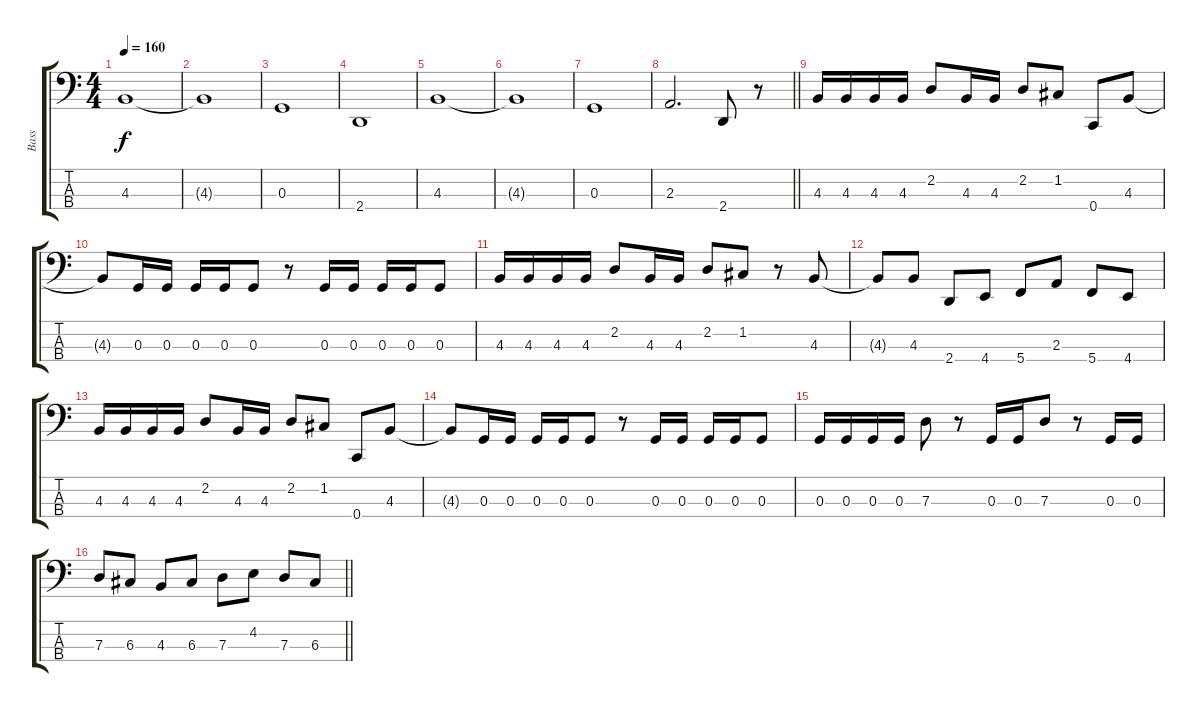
\track ("Bass" "Bass") {solo instrument electricbasspick}
\staff {score tabs}
\tuning (F2 C2 G1 C1) {hide}
\ts (4 4)
\section ("" "")
\tempo 160
\clef f4
\ks c
4.3.1{dy f instrument electricbasspick} |
4.3{t}.1 |
0.3.1 |
2.4.1 |
4.3.1 |
4.3{t}.1 |
0.3.1 |
\barLineRight lightlight
2.3.2{d} 2.4.8 r.8 |
\section ("" "")
4.3.16 4.3.16 4.3.16 4.3.16 2.2.8 4.3.16 4.3.16 2.2.8 1.2.8 0.4.8 4.3.8 |
4.3{t}.8 0.3.16 0.3.16 0.3.16 0.3.16 0.3.8 r.8 0.3.16 0.3.16 0.3.16 0.3.16 0.3.8 |
4.3.16 4.3.16 4.3.16 4.3.16 2.2.8 4.3.16 4.3.16 2.2.8 1.2.8 r.8 4.3.8 |
4.3{t}.8 4.3.8 2.4.8 4.4.8 5.4.8 2.3.8 5.4.8 4.4.8 |
4.3.16 4.3.16 4.3.16 4.3.16 2.2.8 4.3.16 4.3.16 2.2.8 1.2.8 0.4.8 4.3.8 |
4.3{t}.8 0.3.16 0.3.16 0.3.16 0.3.16 0.3.8 r.8 0.3.16 0.3.16 0.3.16 0.3.16 0.3.8 |
0.3.16 0.3.16 0.3.16 0.3.16 7.3.8 r.8 0.3.16 0.3.16 7.3.8 r.8 0.3.16 0.3.16 |
\barLineRight lightlight
7.3.8 6.3.8 4.3.8 6.3.8 7.3.8 4.2.8 7.3.8 6.3.8
